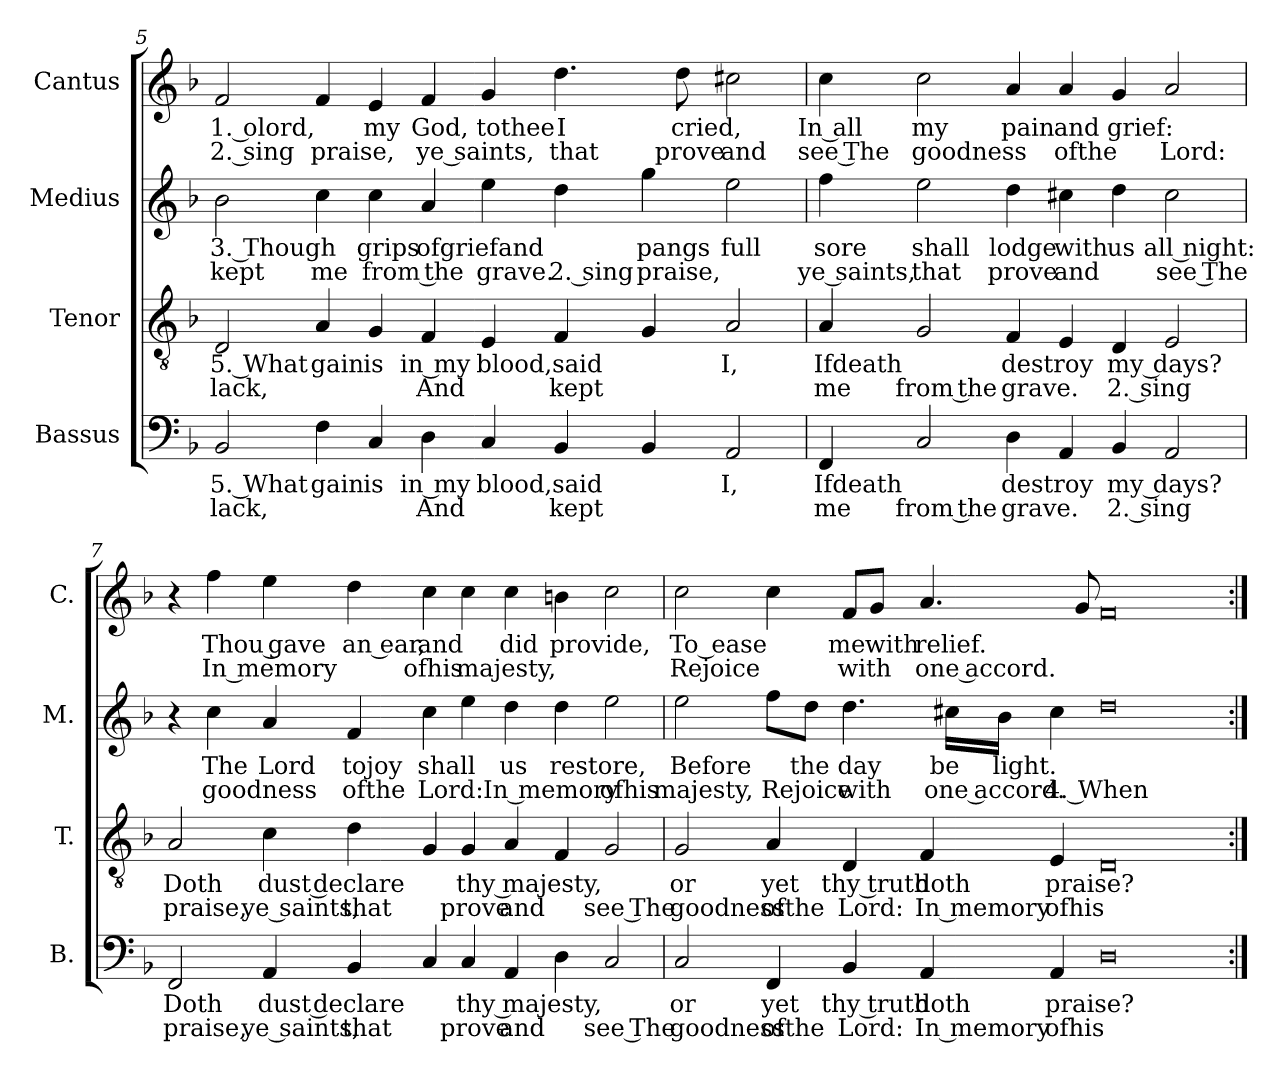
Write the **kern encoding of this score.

**kern	**text	**text	**kern	**text	**text	**kern	**text	**text	**kern	**text	**text
*part4	*part4	*part4	*part3	*part3	*part3	*part2	*part2	*part2	*part1	*part1	*part1
*staff4	*staff4	*staff4	*staff3	*staff3	*staff3	*staff2	*staff2	*staff2	*staff1	*staff1	*staff1
*I"Bassus	*	*	*I"Tenor	*	*	*I"Medius	*	*	*I"Cantus	*	*
*I'B.	*	*	*I'T.	*	*	*I'M.	*	*	*I'C.	*	*
!!LO:LB:g=z
*clefF4	*	*	*clefGv2	*	*	*clefG2	*	*	*clefG2	*	*
*k[b-]	*	*	*k[b-]	*	*	*k[b-]	*	*	*k[b-]	*	*
*F:	*	*	*F:	*	*	*F:	*	*	*F:	*	*
=5	=5	=5	=5	=5	=5	=5	=5	=5	=5	=5	=5
!	!LO:LY:a:rj	!LO:LY:a:rj	!	!LO:LY:b:rj	!LO:LY:b:rj	!	!LO:LY:b:rj	!LO:LY:b:rj	!	!LO:LY:b:rj	!LO:LY:b:rj
2BB-/	5. What	lack,	2D/	5. What	lack,	2b-\	3. Though	kept	2f/	1. olord,	2. sing
!	!LO:LY:a	!	!	!LO:LY:b	!	!	!	!LO:LY:b	!	!	!LO:LY:b
4F\	gain	.	4A/	gain	.	4cc\	.	me	4f/	.	praise,
!	!LO:LY:a	!	!	!LO:LY:b	!	!	!LO:LY:b	!LO:LY:b	!	!LO:LY:b	!
4C/	is	.	4G/	is	.	4cc\	grips	from the	4e/	my	.
!	!LO:LY:a	!LO:LY:a	!	!LO:LY:b	!LO:LY:b	!	!LO:LY:b	!	!	!LO:LY:b	!LO:LY:b
4D\	in my	And	4F/	in my	And	4a/	ofgriefand	.	4f/	God,	ye saints,
!	!LO:LY:a	!	!	!LO:LY:b	!	!	!	!LO:LY:b	!	!LO:LY:b	!
4C/	blood,said	.	4E/	blood,said	.	4ee\	.	grave.	4g/	tothee	.
!	!	!LO:LY:a	!	!	!LO:LY:b	!	!	!LO:LY:b	!	!LO:LY:b	!LO:LY:b
4BB-/	.	kept	4F/	.	kept	4dd\	.	2. sing	4.dd\	I	that
!	!	!	!	!	!	!	!LO:LY:b	!LO:LY:b	!	!	!
4BB-/	.	.	4G/	.	.	4gg\	pangs	praise,	.	.	.
!	!	!	!	!	!	!	!	!	!	!LO:LY:b	!LO:LY:b
.	.	.	.	.	.	.	.	.	8dd\	cried,	prove
!	!LO:LY:a:rj	!	!	!LO:LY:b:rj	!	!	!LO:LY:b	!	!	!	!LO:LY:b
2AA/	I,	.	2A/	I,	.	2ee\	full	.	2cc#X\	.	and
=6	=6	=6	=6	=6	=6	=6	=6	=6	=6	=6	=6
!	!LO:LY:a	!LO:LY:a	!	!LO:LY:b	!LO:LY:b	!	!LO:LY:b:rj	!LO:LY:b:rj	!	!LO:LY:b:rj	!LO:LY:b:rj
4FF/	Ifdeath	me	4A/	Ifdeath	me	4ff\	sore	ye saints,	4cc>\	In all	see The
!	!	!LO:LY:a	!	!	!LO:LY:b	!	!LO:LY:b	!LO:LY:b	!	!LO:LY:b	!LO:LY:b
2C/	.	from the	2G/	.	from the	2ee\	shall	that	2cc\	my	goodness
!	!LO:LY:a	!LO:LY:a	!	!LO:LY:b	!LO:LY:b	!	!LO:LY:b	!LO:LY:b	!	!LO:LY:b	!
4D\	destroy	grave.	4F/	destroy	grave.	4dd\	lodge	prove	4a/	pain	.
!	!	!	!	!	!	!	!LO:LY:b	!LO:LY:b	!	!LO:LY:b	!LO:LY:b
4AA/	.	.	4E/	.	.	4cc#X\	with	and	4a/	and	ofthe
!	!LO:LY:a:rj	!LO:LY:a:rj	!	!LO:LY:b:rj	!LO:LY:b:rj	!	!LO:LY:b	!	!	!LO:LY:b	!
4BB-/	my days?	2. sing	4D/	my days?	2. sing	4dd\	us	.	4g/	grief:	.
!	!	!	!	!	!	!	!LO:LY:b	!LO:LY:b	!	!	!LO:LY:b
2AA/	.	.	2E/	.	.	2cc#\	all night:	see The	2a/	.	Lord:
=7	=7	=7	=7	=7	=7	=7	=7	=7	=7	=7	=7
!	!LO:LY:a	!LO:LY:a	!	!LO:LY:b	!LO:LY:b	!	!	!	!	!	!
2FF/	Doth	praise,	2A/	Doth	praise,	4r	.	.	4r	.	.
!	!	!	!	!	!	!	!LO:LY:b	!LO:LY:b	!	!LO:LY:b:rj	!LO:LY:b:rj
.	.	.	.	.	.	4cc\	The	goodness	4ff\	Thou gave	In memory
!	!LO:LY:a:rj	!LO:LY:a:rj	!	!LO:LY:b:rj	!LO:LY:b:rj	!	!LO:LY:b	!	!	!	!
4AA/	dust declare	ye saints,	4c\	dust declare	ye saints,	4a/	Lord	.	4ee\	.	.
!	!	!LO:LY:a	!	!	!LO:LY:b	!	!LO:LY:b	!LO:LY:b	!	!LO:LY:b:rj	!
4BB-/	.	that	4d\	.	that	4f/	tojoy	ofthe	4dd\	an ear,	.
!	!	!	!	!	!	!	!LO:LY:b	!LO:LY:b	!	!LO:LY:b	!LO:LY:b
4C/	.	.	4G/	.	.	4cc\	shall	Lord:	4cc\	and	ofhis
!	!LO:LY:a:rj	!LO:LY:a:rj	!	!LO:LY:b:rj	!LO:LY:b:rj	!	!	!	!	!	!LO:LY:b
4C/	thy majesty,	prove	4G/	thy majesty,	prove	4ee\	.	.	4cc\	.	majesty,
!	!	!LO:LY:a	!	!	!LO:LY:b	!	!LO:LY:b	!LO:LY:b	!	!LO:LY:b	!
4AA/	.	and	4A/	.	and	4dd\	us	In memory	4cc\	did	.
!	!	!	!	!	!	!	!LO:LY:b	!	!	!LO:LY:b	!
4D\	.	.	4F/	.	.	4dd\	restore,	.	4bn\	provide,	.
!	!	!LO:LY:a:rj	!	!	!LO:LY:b:rj	!	!	!LO:LY:b	!	!	!
2C/	.	see The	2G/	.	see The	2ee\	.	ofhis	2cc\	.	.
=8	=8	=8	=8	=8	=8	=8	=8	=8	=8	=8	=8
!	!LO:LY:a	!LO:LY:a	!	!LO:LY:b	!LO:LY:b	!	!LO:LY:b	!LO:LY:b	!	!LO:LY:b:rj	!LO:LY:b:rj
2C/	or	goodness	2G/	or	goodness	2ee\	Before	majesty,	2cc\	To ease	Rejoice
!	!LO:LY:a	!LO:LY:a	!	!LO:LY:b	!LO:LY:b	!	!	!LO:LY:b	!	!	!
4FF/	yet	ofthe	4A/	yet	ofthe	8ff\L	.	Rejoice	4cc\	.	.
!	!	!	!	!	!	!	!LO:LY:b	!	!	!	!
.	.	.	.	.	.	8dd\J	the	.	.	.	.
!	!LO:LY:a:rj	!LO:LY:a:rj	!	!LO:LY:b:rj	!LO:LY:b:rj	!	!LO:LY:b	!LO:LY:b	!	!LO:LY:b:rj	!LO:LY:b:rj
4BB-/	thy truth	Lord:	4D/	thy truth	Lord:	4.dd\	day	with	8f/L	me	with
!	!	!	!	!	!	!	!	!	!	!LO:LY:b	!
.	.	.	.	.	.	.	.	.	8g/J	with	.
!	!LO:LY:a	!LO:LY:a	!	!LO:LY:b	!LO:LY:b	!	!	!	!	!LO:LY:b	!LO:LY:b
4AA/	doth	In memory	4F/	doth	In memory	.	.	.	4.a/	relief.	one accord.
!	!	!	!	!	!	!	!LO:LY:b	!LO:LY:b	!	!	!
.	.	.	.	.	.	16cc#X\LL	be	one accord.	.	.	.
!	!	!	!	!	!	!	!LO:LY:b	!	!	!	!
.	.	.	.	.	.	16b-\JJ	light.	.	.	.	.
!	!LO:LY:a	!LO:LY:a	!	!LO:LY:b	!LO:LY:b	!	!	!LO:LY:b	!	!	!
4AA/	praise?	ofhis	4E/	praise?	ofhis	4cc#\	.	4. When	.	.	.
.	.	.	.	.	.	.	.	.	8g/	.	.
0D	.	.	0D	.	.	0dd	.	.	0f	.	.
=:|!	=:|!	=:|!	=:|!	=:|!	=:|!	=:|!	=:|!	=:|!	=:|!	=:|!	=:|!
*-	*-	*-	*-	*-	*-	*-	*-	*-	*-	*-	*-
